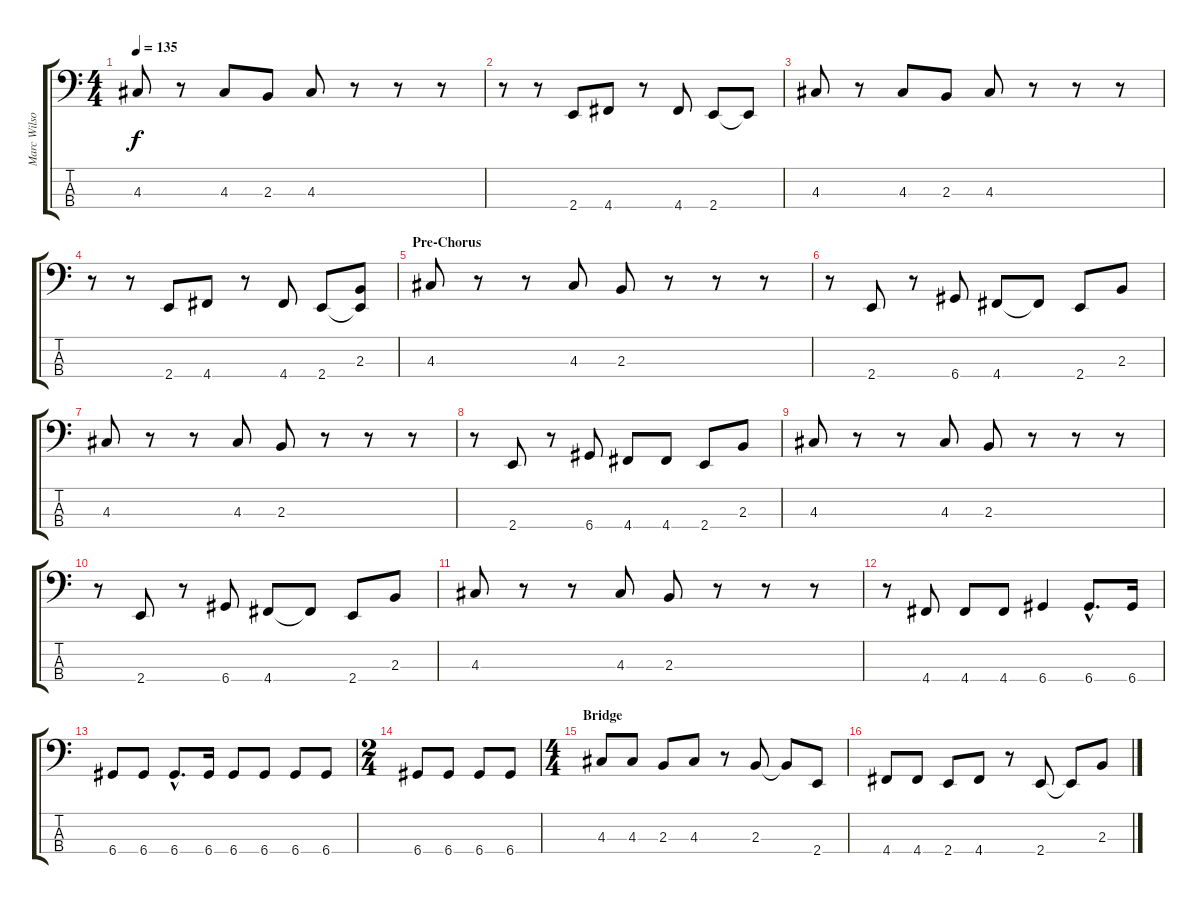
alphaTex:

\track ("Marc Wilson - Bass" "Marc Wilso") {instrument electricbassfinger}
\staff {score tabs}
\tuning (G2 D2 A1 D1) {hide}
\ts (4 4)
\tempo 135
\clef f4
\ks c
4.3.8{dy f} r.8 4.3.8 2.3.8 4.3.8 r.8 r.8 r.8 |
r.8 r.8 2.4.8 4.4.8 r.8 4.4.8 2.4.8 2.4{t}.8 |
4.3.8 r.8 4.3.8 2.3.8 4.3.8 r.8 r.8 r.8 |
r.8 r.8 2.4.8 4.4.8 r.8 4.4.8 2.4.8 (2.3 2.4{t}).8 |
\section ("" "Pre-Chorus")
4.3.8 r.8 r.8 4.3.8 2.3.8 r.8 r.8 r.8 |
r.8 2.4.8 r.8 6.4.8 4.4.8 4.4{t}.8 2.4.8 2.3.8 |
4.3.8 r.8 r.8 4.3.8 2.3.8 r.8 r.8 r.8 |
r.8 2.4.8 r.8 6.4.8 4.4.8 4.4.8 2.4.8 2.3.8 |
4.3.8 r.8 r.8 4.3.8 2.3.8 r.8 r.8 r.8 |
r.8 2.4.8 r.8 6.4.8 4.4.8 4.4{t}.8 2.4.8 2.3.8 |
4.3.8 r.8 r.8 4.3.8 2.3.8 r.8 r.8 r.8 |
r.8 4.4.8 4.4.8 4.4.8 6.4.4 6.4{hac}.8{d} 6.4.16 |
6.4.8 6.4.8 6.4{hac}.8{d} 6.4.16 6.4.8 6.4.8 6.4.8 6.4.8 |
\ts (2 4)
6.4.8 6.4.8 6.4.8 6.4.8 |
\ts (4 4)
\section ("" "Bridge")
4.3.8 4.3.8 2.3.8 4.3.8 r.8 2.3.8 2.3{t}.8 2.4.8 |
4.4.8 4.4.8 2.4.8 4.4.8 r.8 2.4.8 2.4{t}.8 2.3.8
